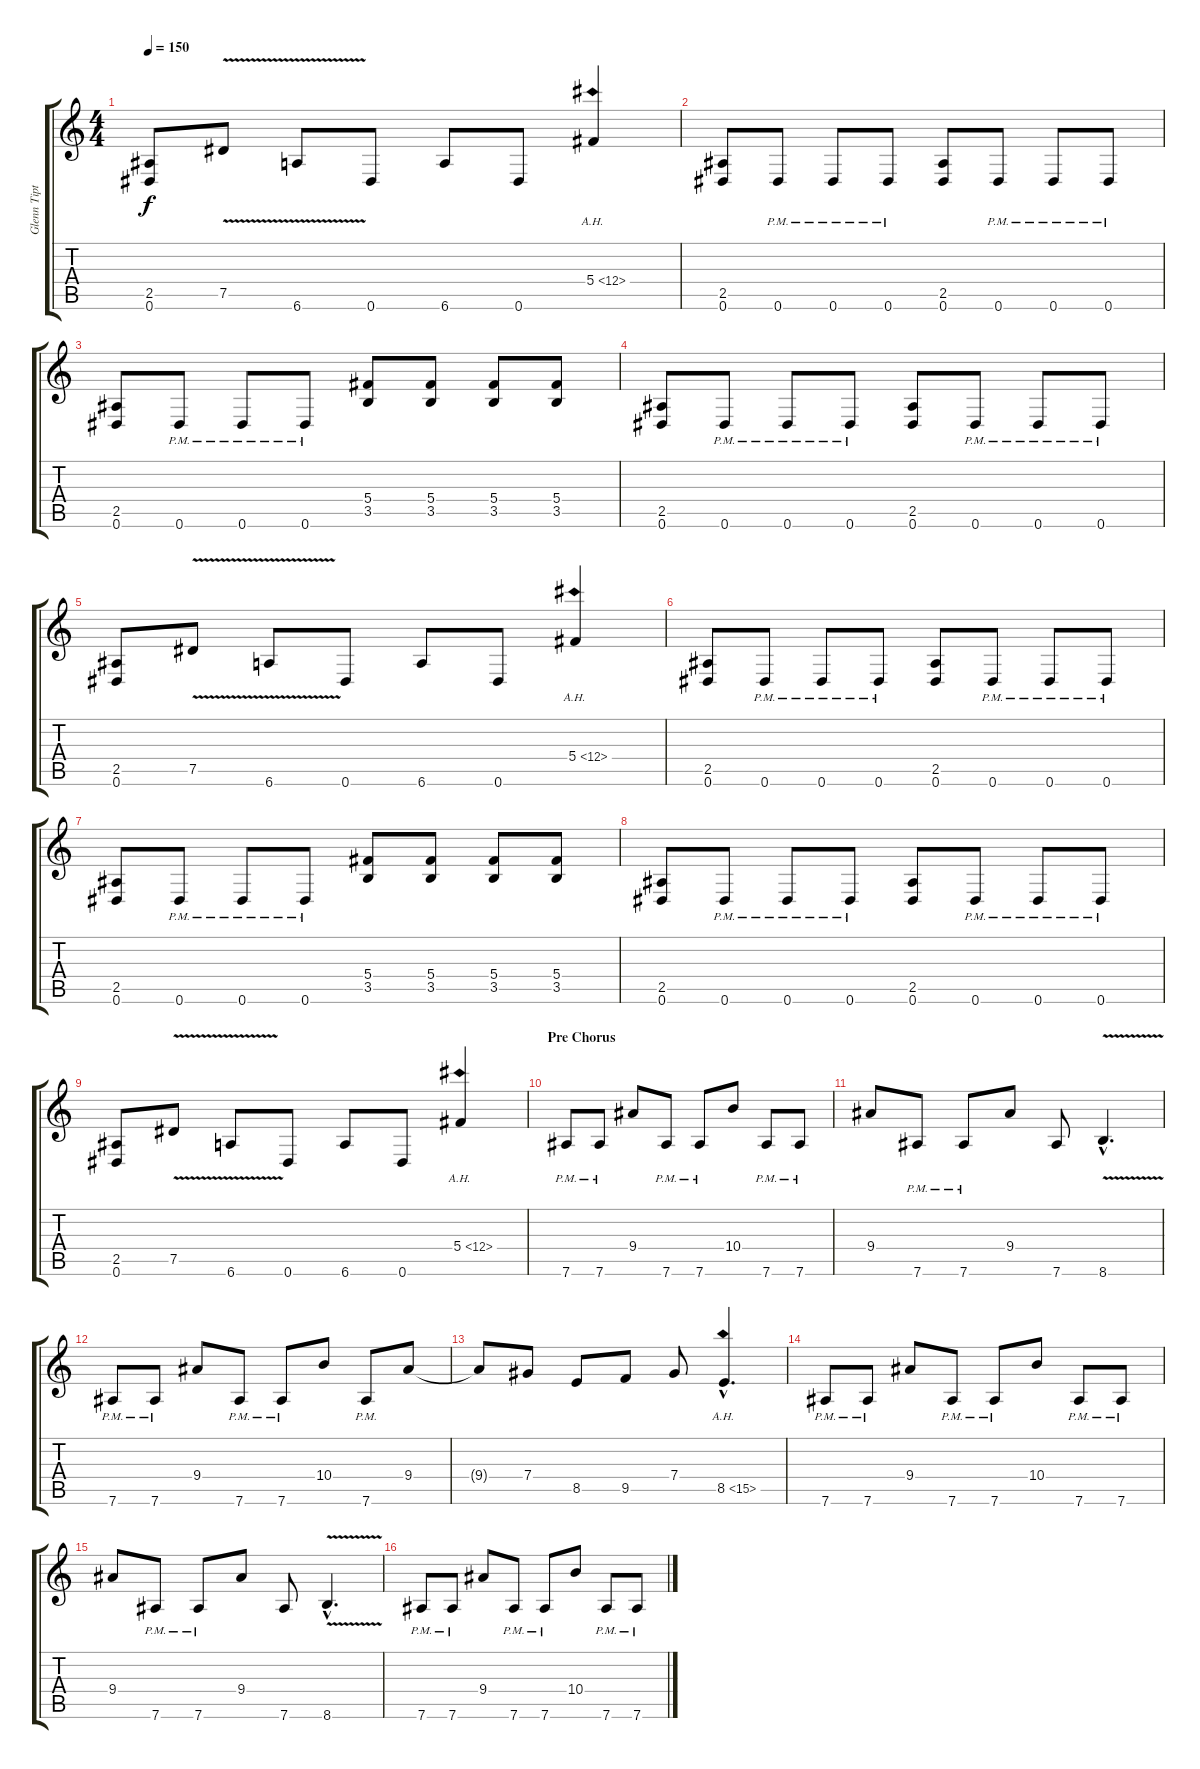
\track ("Glenn Tipton" "Glenn Tipt") {instrument distortionguitar}
\staff {score tabs}
\tuning (Eb4 Bb3 Gb3 Db3 Ab2 Eb2) {hide}
\ts (4 4)
\tempo 150
\clef g2
\ks c
(2.5 0.6).8{dy f} 7.5{v}.8 6.6{v}.8 0.6.8 6.6.8 0.6.8 5.4{ah 7}.4 |
(2.5 0.6).8 0.6{pm}.8 0.6{pm}.8 0.6{pm}.8 (2.5 0.6).8 0.6{pm}.8 0.6{pm}.8 0.6{pm}.8 |
(2.5 0.6).8 0.6{pm}.8 0.6{pm}.8 0.6{pm}.8 (5.4 3.5).8 (5.4 3.5).8 (5.4 3.5).8 (5.4 3.5).8 |
(2.5 0.6).8 0.6{pm}.8 0.6{pm}.8 0.6{pm}.8 (2.5 0.6).8 0.6{pm}.8 0.6{pm}.8 0.6{pm}.8 |
(2.5 0.6).8 7.5{v}.8 6.6{v}.8 0.6.8 6.6.8 0.6.8 5.4{ah 7}.4 |
(2.5 0.6).8 0.6{pm}.8 0.6{pm}.8 0.6{pm}.8 (2.5 0.6).8 0.6{pm}.8 0.6{pm}.8 0.6{pm}.8 |
(2.5 0.6).8 0.6{pm}.8 0.6{pm}.8 0.6{pm}.8 (5.4 3.5).8 (5.4 3.5).8 (5.4 3.5).8 (5.4 3.5).8 |
(2.5 0.6).8 0.6{pm}.8 0.6{pm}.8 0.6{pm}.8 (2.5 0.6).8 0.6{pm}.8 0.6{pm}.8 0.6{pm}.8 |
(2.5 0.6).8 7.5{v}.8 6.6{v}.8 0.6.8 6.6.8 0.6.8 5.4{ah 7}.4 |
\section ("" "Pre Chorus")
7.6{pm}.8 7.6{pm}.8 9.4.8 7.6{pm}.8 7.6{pm}.8 10.4.8 7.6{pm}.8 7.6{pm}.8 |
9.4.8 7.6{pm}.8 7.6{pm}.8 9.4.8 7.6.8 8.6{v hac}.4{d} |
7.6{pm}.8 7.6{pm}.8 9.4.8 7.6{pm}.8 7.6{pm}.8 10.4.8 7.6{pm}.8 9.4.8 |
9.4{t}.8 7.4.8 8.5.8 9.5.8 7.4.8 8.5{ah 7 hac}.4{d} |
7.6{pm}.8 7.6{pm}.8 9.4.8 7.6{pm}.8 7.6{pm}.8 10.4.8 7.6{pm}.8 7.6{pm}.8 |
9.4.8 7.6{pm}.8 7.6{pm}.8 9.4.8 7.6.8 8.6{v hac}.4{d} |
7.6{pm}.8 7.6{pm}.8 9.4.8 7.6{pm}.8 7.6{pm}.8 10.4.8 7.6{pm}.8 7.6{pm}.8
